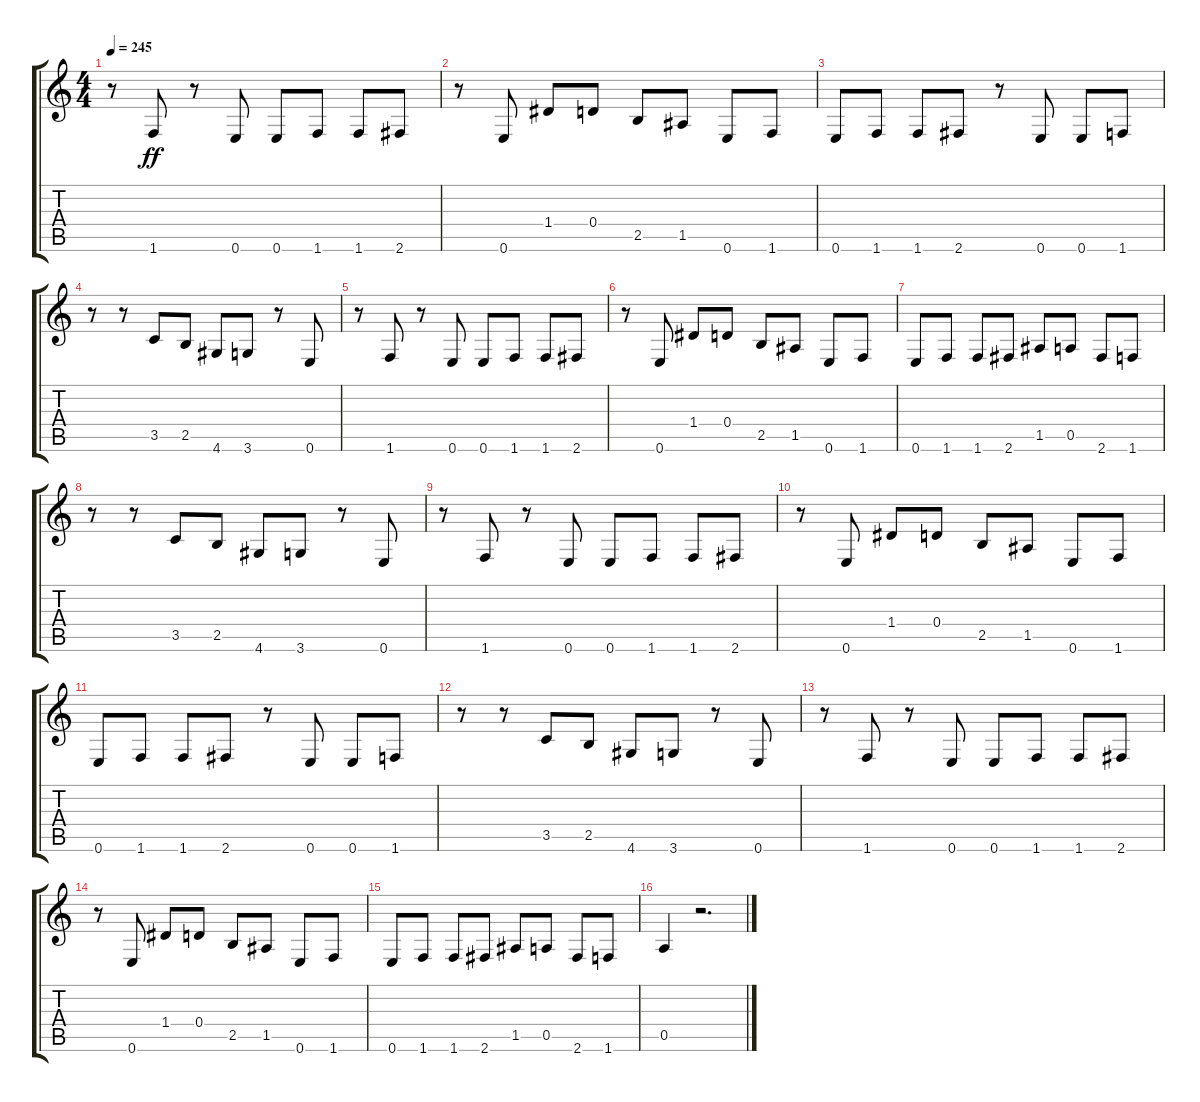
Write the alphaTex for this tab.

\track "" {instrument distortionguitar}
\staff {score tabs}
\tuning (E4 B3 G3 D3 A2 E2) {hide}
\ts (4 4)
\tempo 245
\clef g2
\ks c
r.8{dy ff} 1.6.8 r.8 0.6.8 0.6.8 1.6.8 1.6.8 2.6.8 |
r.8 0.6.8 1.4.8 0.4.8 2.5.8 1.5.8 0.6.8 1.6.8 |
0.6.8 1.6.8 1.6.8 2.6.8 r.8 0.6.8 0.6.8 1.6.8 |
r.8 r.8 3.5.8 2.5.8 4.6.8 3.6.8 r.8 0.6.8 |
r.8 1.6.8 r.8 0.6.8 0.6.8 1.6.8 1.6.8 2.6.8 |
r.8 0.6.8 1.4.8 0.4.8 2.5.8 1.5.8 0.6.8 1.6.8 |
0.6.8 1.6.8 1.6.8 2.6.8 1.5.8 0.5.8 2.6.8 1.6.8 |
r.8 r.8 3.5.8 2.5.8 4.6.8 3.6.8 r.8 0.6.8 |
r.8 1.6.8 r.8 0.6.8 0.6.8 1.6.8 1.6.8 2.6.8 |
r.8 0.6.8 1.4.8 0.4.8 2.5.8 1.5.8 0.6.8 1.6.8 |
0.6.8 1.6.8 1.6.8 2.6.8 r.8 0.6.8 0.6.8 1.6.8 |
r.8 r.8 3.5.8 2.5.8 4.6.8 3.6.8 r.8 0.6.8 |
r.8 1.6.8 r.8 0.6.8 0.6.8 1.6.8 1.6.8 2.6.8 |
r.8 0.6.8 1.4.8 0.4.8 2.5.8 1.5.8 0.6.8 1.6.8 |
0.6.8 1.6.8 1.6.8 2.6.8 1.5.8 0.5.8 2.6.8 1.6.8 |
0.5.4 r.2{d}
